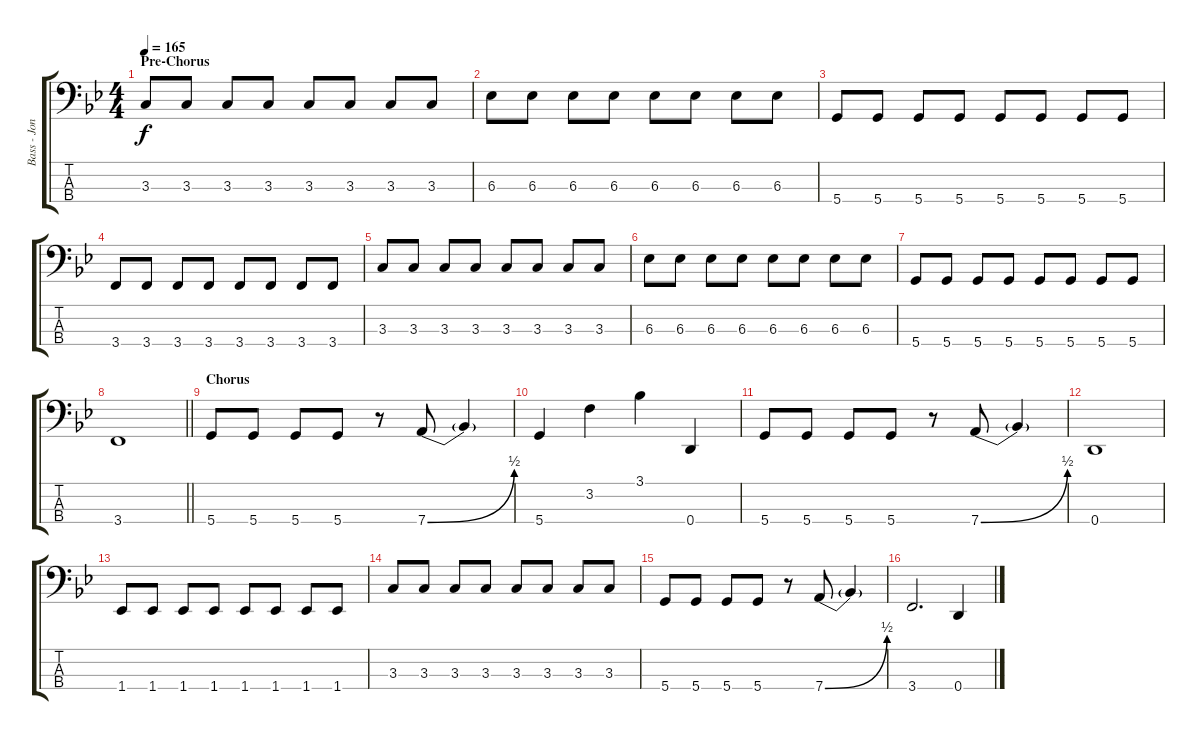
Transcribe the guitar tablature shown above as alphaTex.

\track ("Bass - Jon" "Bass - Jon") {instrument electricbassfinger}
\staff {score tabs}
\tuning (G2 D2 A1 D1) {hide}
\ts (4 4)
\section ("" "Pre-Chorus")
\tempo 165
\clef f4
\ks gminor
3.3.8{dy f} 3.3.8 3.3.8 3.3.8 3.3.8 3.3.8 3.3.8 3.3.8 |
6.3.8 6.3.8 6.3.8 6.3.8 6.3.8 6.3.8 6.3.8 6.3.8 |
5.4.8 5.4.8 5.4.8 5.4.8 5.4.8 5.4.8 5.4.8 5.4.8 |
3.4.8 3.4.8 3.4.8 3.4.8 3.4.8 3.4.8 3.4.8 3.4.8 |
3.3.8 3.3.8 3.3.8 3.3.8 3.3.8 3.3.8 3.3.8 3.3.8 |
6.3.8 6.3.8 6.3.8 6.3.8 6.3.8 6.3.8 6.3.8 6.3.8 |
5.4.8 5.4.8 5.4.8 5.4.8 5.4.8 5.4.8 5.4.8 5.4.8 |
\barLineRight lightlight
3.4.1 |
\section ("" "Chorus")
5.4.8 5.4.8 5.4.8 5.4.8 r.8 7.4{be (bend 0 0 60 2)}.8 7.4{t}.4 |
5.4.4 3.2.4 3.1.4 0.4.4 |
5.4.8 5.4.8 5.4.8 5.4.8 r.8 7.4{be (bend 0 0 60 2)}.8 7.4{t}.4 |
0.4.1 |
1.4.8 1.4.8 1.4.8 1.4.8 1.4.8 1.4.8 1.4.8 1.4.8 |
3.3.8 3.3.8 3.3.8 3.3.8 3.3.8 3.3.8 3.3.8 3.3.8 |
5.4.8 5.4.8 5.4.8 5.4.8 r.8 7.4{be (bend 0 0 60 2)}.8 7.4{t}.4 |
3.4.2{d} 0.4.4
